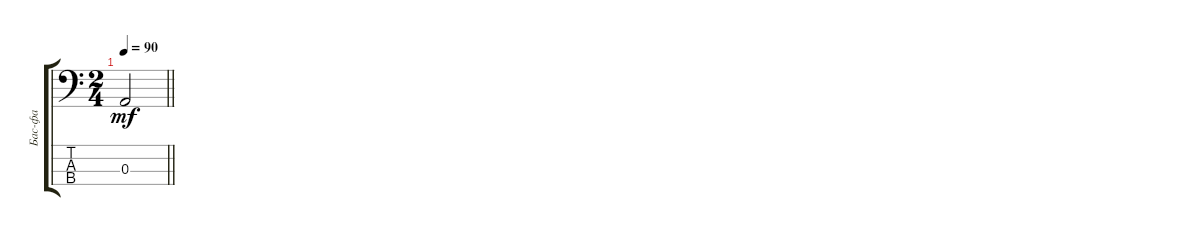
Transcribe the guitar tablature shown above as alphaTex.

\track ("Бас-фа" "Бас-фа") {instrument electricbasspick}
\staff {score tabs}
\tuning (G2 D2 A1 E1) {hide}
\ts (2 4)
\tempo 90
\clef f4
\barLineRight lightlight
\ks c
0.3.2{dy mf}
